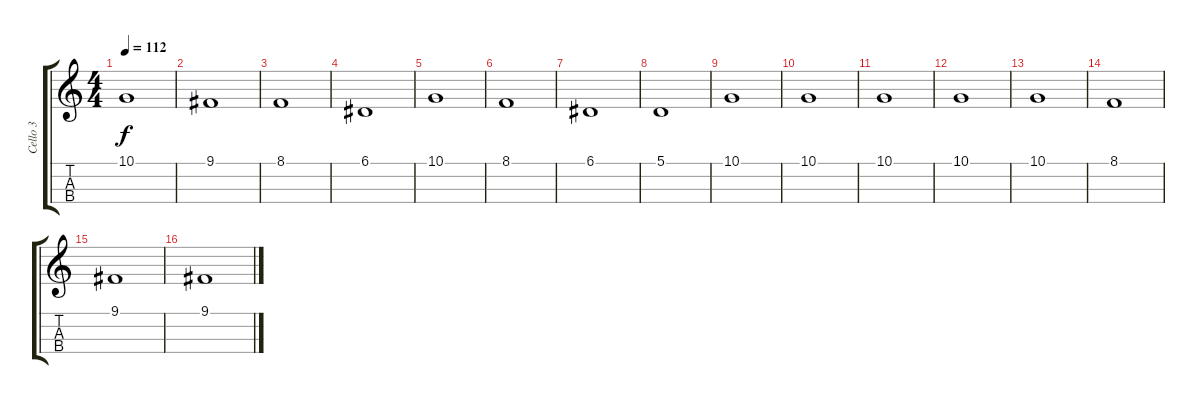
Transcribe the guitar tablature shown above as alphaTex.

\track ("Cello 3" "Cello 3") {instrument cello}
\staff {score tabs}
\tuning (A3 D3 G2 C2) {hide}
\ts (4 4)
\tempo 112
\clef g2
\ks c
10.1.1{dy f} |
9.1.1 |
8.1.1 |
6.1.1 |
10.1.1 |
8.1.1 |
6.1.1 |
5.1.1 |
10.1.1 |
10.1.1 |
10.1.1 |
10.1.1 |
10.1.1 |
8.1.1 |
9.1.1 |
9.1.1
